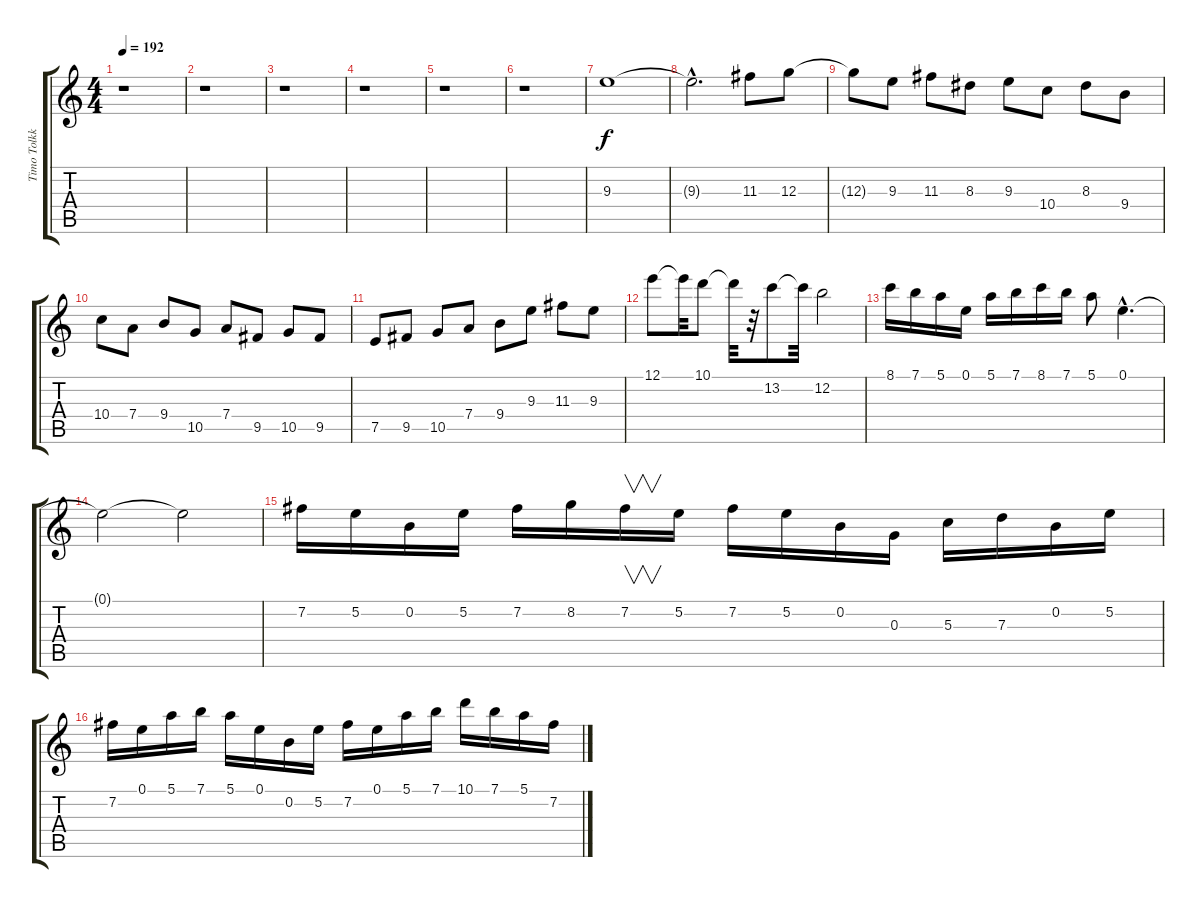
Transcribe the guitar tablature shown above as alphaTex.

\track ("Timo Tolkki" "Timo Tolkk") {instrument distortionguitar}
\staff {score tabs}
\tuning (E4 B3 G3 D3 A2 E2) {hide}
\ts (4 4)
\tempo 192
\clef g2
\ks c
r.1{dy f} |
r.1 |
r.1 |
r.1 |
r.1 |
r.1 |
9.3.1 |
9.3{hac t}.2{d} 11.3.8 12.3.8 |
12.3{t}.8 9.3.8 11.3.8 8.3.8 9.3.8 10.4.8 8.3.8 9.4.8 |
10.4.8 7.4.8 9.4.8 10.5.8 7.4.8 9.5.8 10.5.8 9.5.8 |
7.5.8 9.5.8 10.5.8 7.4.8 9.4.8 9.3.8 11.3.8 9.3.8 |
12.1.8 12.1{t}.32 10.1.8 10.1{t}.32 r.32 13.2.8 13.2{t}.32 12.2.2 |
8.1.16 7.1.16 5.1.16 0.1.16 5.1.16 7.1.16 8.1.16 7.1.16 5.1.8 0.1{hac}.4{d} |
0.1{t}.2 0.1{t}.2 |
7.2.16 5.2.16 0.2.16 5.2.16 7.2.16 8.2.16 7.2.16{v} 5.2.16 7.2.16 5.2.16 0.2.16 0.3.16 5.3.16 7.3.16 0.2.16 5.2.16 |
7.2.16 0.1.16 5.1.16 7.1.16 5.1.16 0.1.16 0.2.16 5.2.16 7.2.16 0.1.16 5.1.16 7.1.16 10.1.16 7.1.16 5.1.16 7.2.16
